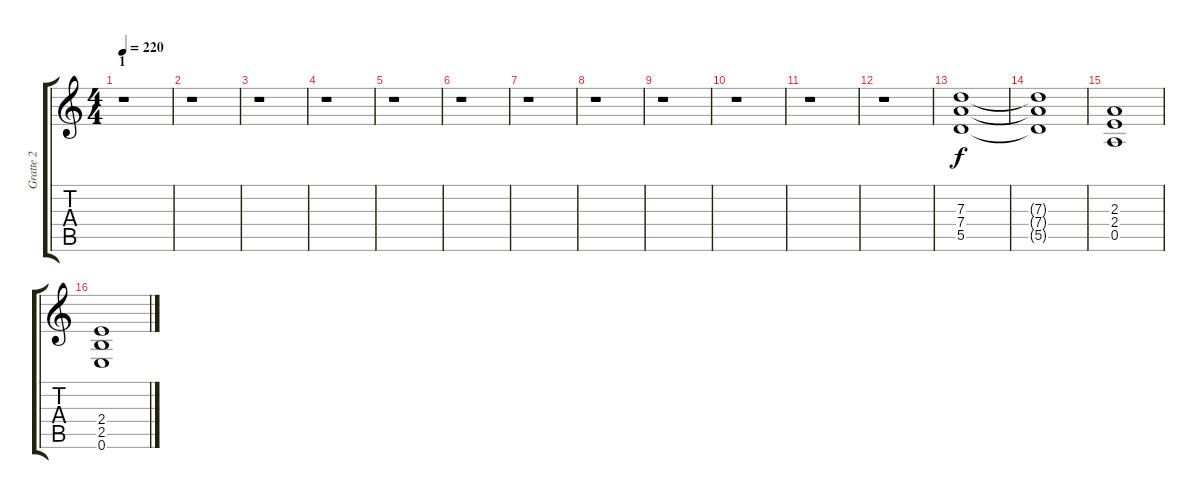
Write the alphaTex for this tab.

\track ("Gratte 2" "Gratte 2") {instrument distortionguitar}
\staff {score tabs}
\tuning (E4 B3 G3 D3 A2 E2) {hide}
\ts (4 4)
\section ("" "1")
\tempo 220
\clef g2
\ks c
r.1{dy f instrument distortionguitar} |
r.1 |
r.1 |
r.1 |
r.1 |
r.1 |
r.1 |
r.1 |
r.1 |
r.1 |
r.1 |
r.1 |
(7.3 7.4 5.5).1 |
(7.3{t} 7.4{t} 5.5{t}).1 |
(2.3 2.4 0.5).1 |
(2.4 2.5 0.6).1
